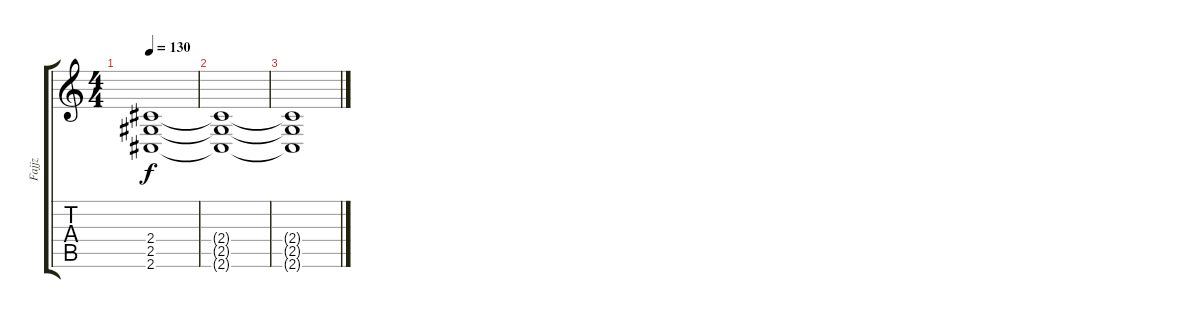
\track ("Fajjz" "Fajjz") {instrument distortionguitar}
\staff {score tabs}
\tuning (Db4 Ab3 E3 B2 Gb2 B1) {hide}
\ts (4 4)
\tempo 130
\clef g2
\ks c
(2.4{t} 2.5{t} 2.6{t}).1{dy f} |
(2.4{t} 2.5{t} 2.6{t}).1 |
(2.4{t} 2.5{t} 2.6{t}).1
